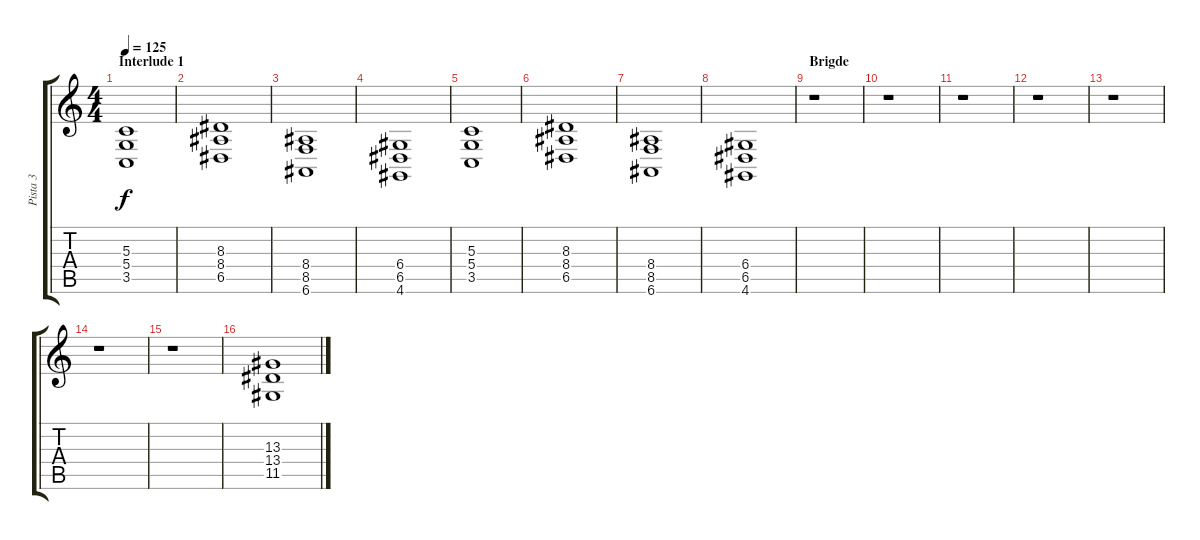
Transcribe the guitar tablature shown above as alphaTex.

\track ("Pista 3" "Pista 3") {instrument lead2sawtooth}
\staff {score tabs}
\tuning (E4 B3 G3 D3 A2 E2) {hide}
\ts (4 4)
\section ("" "Interlude 1")
\tempo 125
\clef g2
\ks c
(5.3 5.4 3.5).1{dy f volume 8} |
(8.3 8.4 6.5).1 |
(8.4 8.5 6.6).1 |
(6.4 6.5 4.6).1 |
(5.3 5.4 3.5).1{volume 8} |
(8.3 8.4 6.5).1 |
(8.4 8.5 6.6).1 |
(6.4 6.5 4.6).1 |
\section ("" "Brigde")
r.1 |
r.1 |
r.1 |
r.1 |
r.1 |
r.1 |
r.1 |
(13.3 13.4 11.5).1
